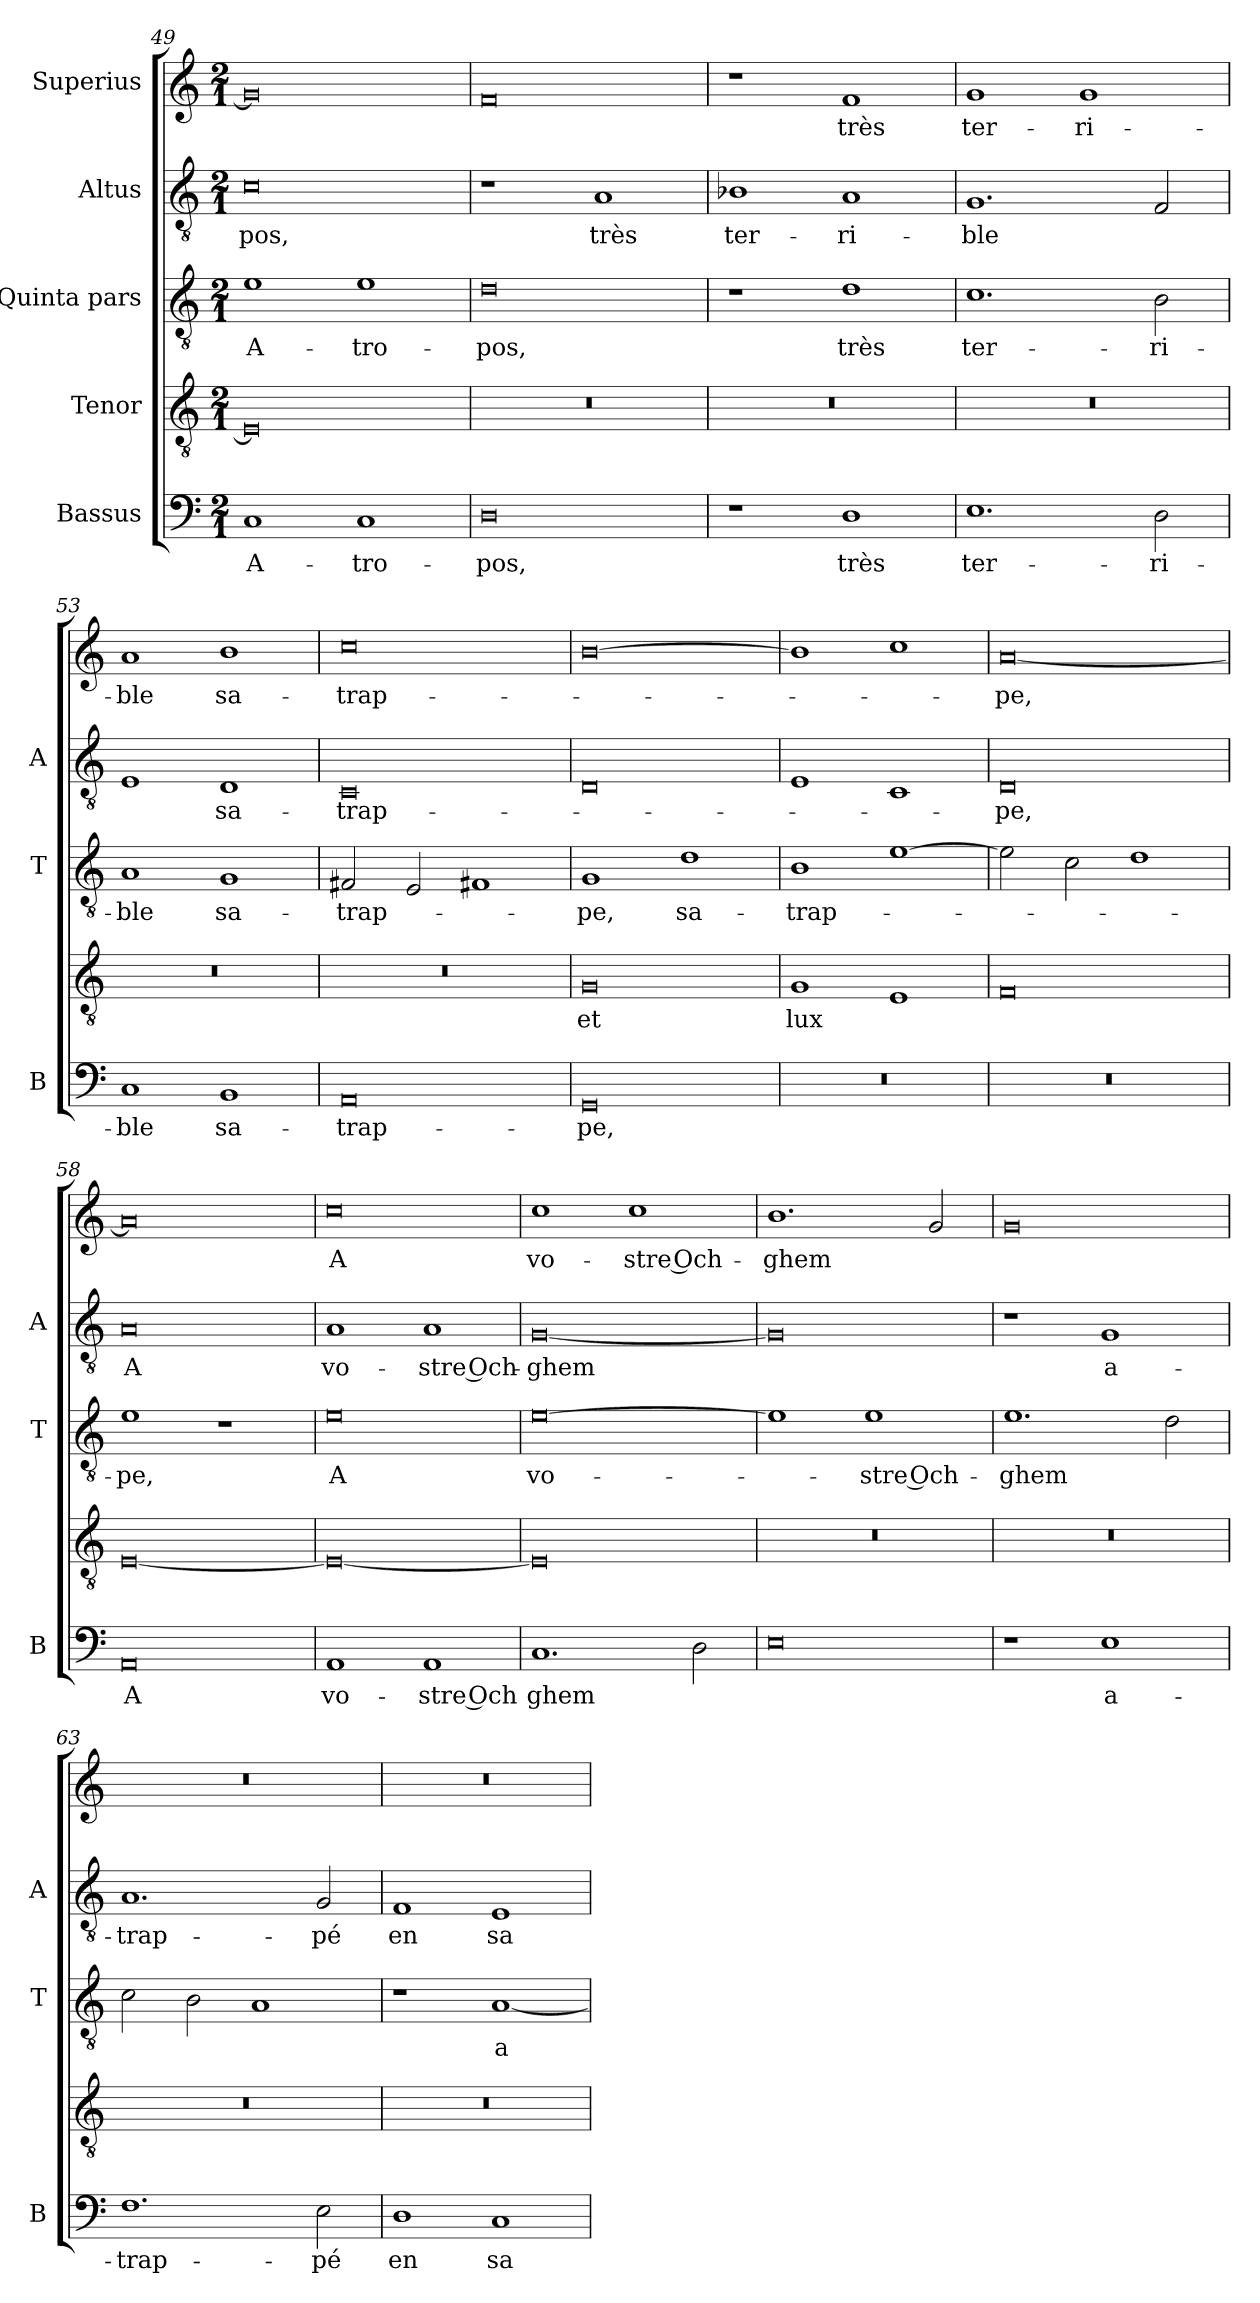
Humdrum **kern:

**kern	**text	**kern	**text	**kern	**text	**kern	**text	**kern	**text
*part5	*part5	*part4	*part4	*part3	*part3	*part2	*part2	*part1	*part1
*staff5	*staff5	*staff4	*staff4	*staff3	*staff3	*staff2	*staff2	*staff1	*staff1
*I"Bassus	*	*I"Tenor	*	*I"Quinta pars	*	*I"Altus	*	*I"Superius	*
*I'B	*	*	*	*I'T	*	*I'A	*	*	*
*clefF4	*	*clefGv2	*	*clefGv2	*	*clefGv2	*	*clefG2	*
*k[]	*	*k[]	*	*k[]	*	*k[]	*	*k[]	*
*M2/1	*	*M2/1	*	*M2/1	*	*M2/1	*	*M2/1	*
=49	=49	=49	=49	=49	=49	=49	=49	=49	=49
1C	A-	0E]	.	1e	A-	0c	-pos,	0g]	.
1C	-tro-	.	.	1e	-tro-	.	.	.	.
=50	=50	=50	=50	=50	=50	=50	=50	=50	=50
0D	-pos,	0r	.	0d	-pos,	1r	.	0f	.
.	.	.	.	.	.	1A	très	.	.
=51	=51	=51	=51	=51	=51	=51	=51	=51	=51
1r	.	0r	.	1r	.	1B-X	ter-	1r	.
1D	très	.	.	1d	très	1A	-ri-	1f	très
=52	=52	=52	=52	=52	=52	=52	=52	=52	=52
1.E	ter-	0r	.	1.c	ter-	1.G	-ble	1g	ter-
.	.	.	.	.	.	.	.	1g	-ri-
2D\	-ri-	.	.	2B\	-ri-	2F/	.	.	.
=53	=53	=53	=53	=53	=53	=53	=53	=53	=53
1C	-ble	0r	.	1A	-ble	1E	.	1a	-ble
1BB	sa-	.	.	1G	sa-	1D	sa-	1b	sa-
=54	=54	=54	=54	=54	=54	=54	=54	=54	=54
0AA	-trap-	0r	.	2F#X/	-trap-	0C	-trap-	0cc	-trap-
.	.	.	.	2E/	.	.	.	.	.
.	.	.	.	1F#X	.	.	.	.	.
=55	=55	=55	=55	=55	=55	=55	=55	=55	=55
0GG	-pe,	0G	et	1G	-pe,	0D	.	[0b	.
.	.	.	.	1d	sa-	.	.	.	.
=56	=56	=56	=56	=56	=56	=56	=56	=56	=56
0r	.	1G	lux	1B	-trap-	1E	.	1b]	.
.	.	1E	.	[1e	.	1C	.	1cc	.
=57	=57	=57	=57	=57	=57	=57	=57	=57	=57
0r	.	0F	.	2e\]	.	0D	-pe,	[0a	-pe,
.	.	.	.	2c\	.	.	.	.	.
.	.	.	.	1d	.	.	.	.	.
=58	=58	=58	=58	=58	=58	=58	=58	=58	=58
0AA	A	[0E	.	1e	-pe,	0A	A	0a]	.
.	.	.	.	1r	.	.	.	.	.
=59	=59	=59	=59	=59	=59	=59	=59	=59	=59
1AA	vo-	0E_	.	0e	A	1A	vo-	0cc	A
1AA	-stre Och	.	.	.	.	1A	-stre Och-	.	.
=60	=60	=60	=60	=60	=60	=60	=60	=60	=60
1.C	ghem	0E]	.	[0e	vo-	[0G	-ghem	1cc	vo-
.	.	.	.	.	.	.	.	1cc	-stre Och-
2D\	.	.	.	.	.	.	.	.	.
=61	=61	=61	=61	=61	=61	=61	=61	=61	=61
0E	.	0r	.	1e]	.	0G]	.	1.b	-ghem
.	.	.	.	1e	-stre Och-	.	.	.	.
.	.	.	.	.	.	.	.	2g/	.
=62	=62	=62	=62	=62	=62	=62	=62	=62	=62
1r	.	0r	.	1.e	-ghem	1r	.	0g	.
1E	a-	.	.	.	.	1G	a-	.	.
.	.	.	.	2d\	.	.	.	.	.
=63	=63	=63	=63	=63	=63	=63	=63	=63	=63
1.F	trap-	0r	.	2c\	.	1.A	-trap-	0r	.
.	.	.	.	2B\	.	.	.	.	.
.	.	.	.	1A	.	.	.	.	.
2E\	-pé	.	.	.	.	2G/	-pé	.	.
=64	=64	=64	=64	=64	=64	=64	=64	=64	=64
1D	en	0r	.	1r	.	1F	en	0r	.
1C	sa	.	.	[1A	a-	1E	sa	.	.
=	=	=	=	=	=	=	=	=	=
*-	*-	*-	*-	*-	*-	*-	*-	*-	*-
